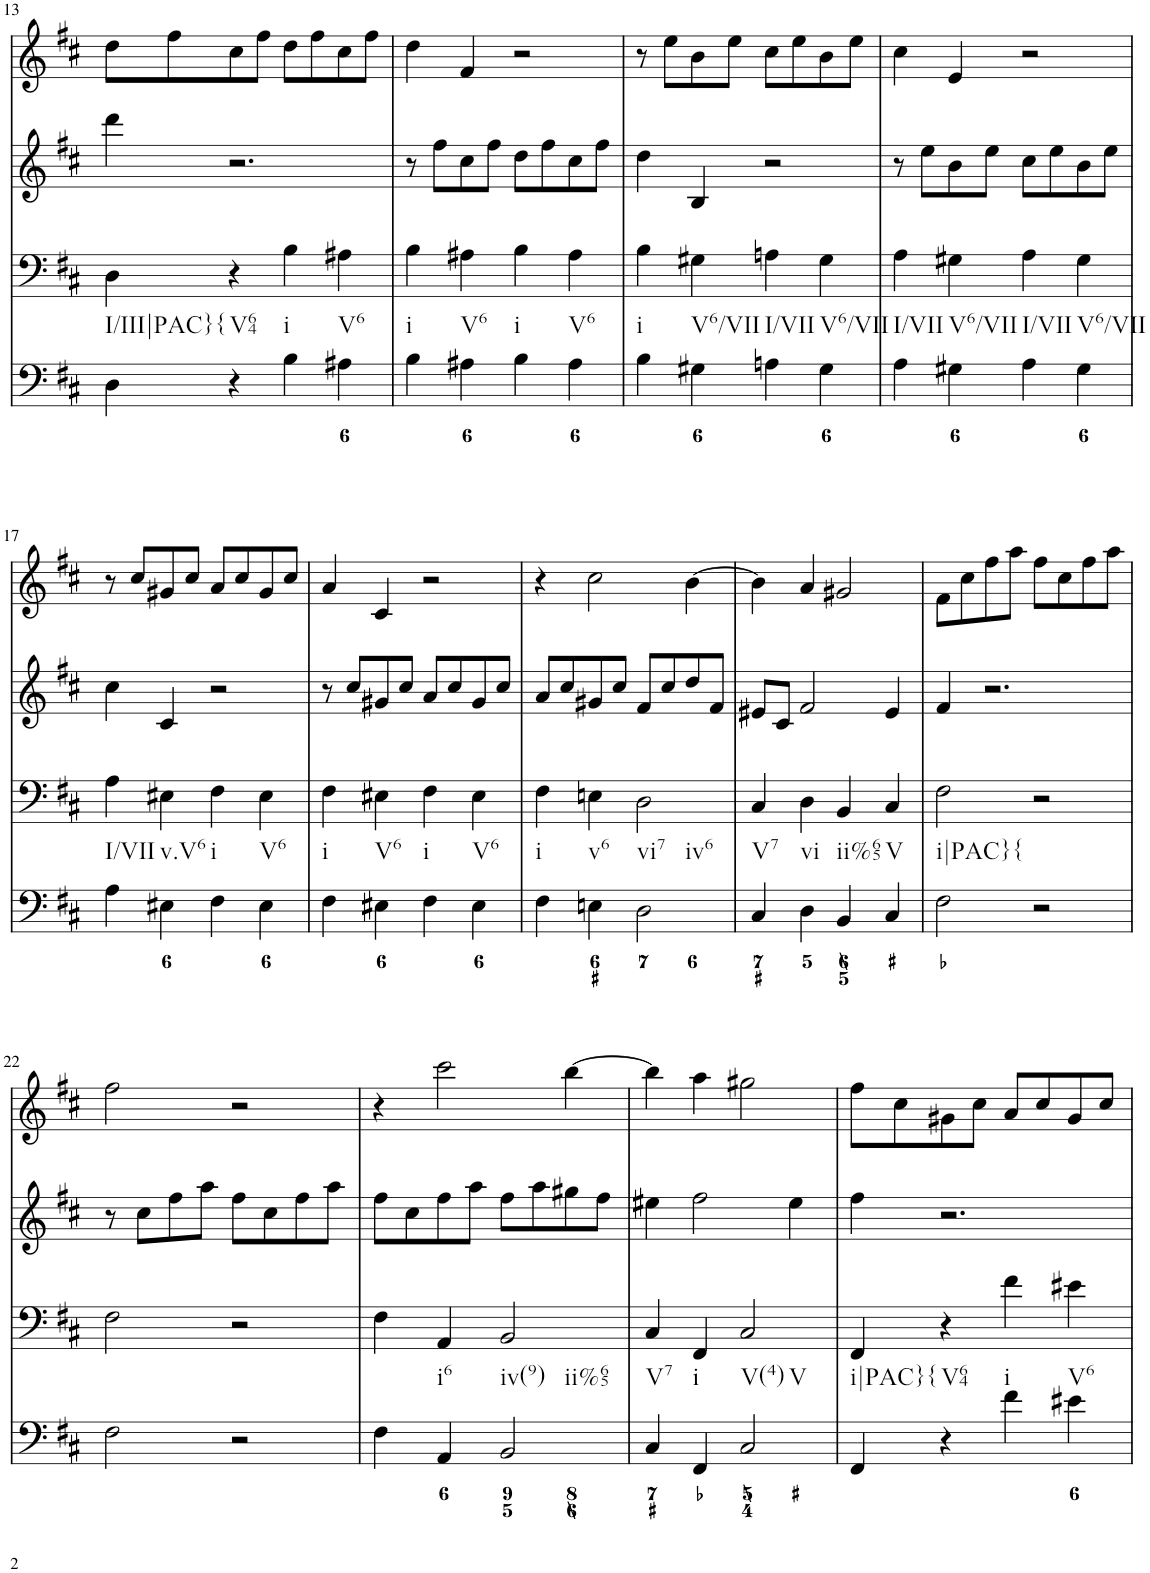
**kern	**kern	**kern	**kern
*part4	*part3	*part2	*part1
*staff4	*staff3	*staff2	*staff1
*I"Piano	*I"Piano	*I"Piano	*I"Piano
*I'Pno	*I'Pno	*I'Pno	*I'Pno
!!LO:PB:g=z
*clefF4	*clefF4	*clefG2	*clefG2
*k[f#c#]	*k[f#c#]	*k[f#c#]	*k[f#c#]
*b:	*b:	*b:	*b:
*M2/2	*M2/2	*M2/2	*M2/2
*met(c|)	*met(c|)	*met(c|)	*met(c|)
=13	=13	=13	=13
!	!LO:TX:b:t=I/III|PAC}{	!	!
4D\	4D\	4ddd\	8dd\L
.	.	.	8ff#\
!	!LO:TX:b:t=V64	!	!
4r	4r	2.r	8cc#\
.	.	.	8ff#\J
!	!LO:TX:b:t=i	!	!
4B\	4B\	.	8dd\L
.	.	.	8ff#\
!	!LO:TX:b:t=V6	!	!
4A#X\	4A#X\	.	8cc#\
.	.	.	8ff#\J
=14	=14	=14	=14
!	!LO:TX:b:t=i	!	!
4B\	4B\	8r	4dd\
.	.	8ff#\L	.
!	!LO:TX:b:t=V6	!	!
4A#X\	4A#X\	8cc#\	4f#/
.	.	8ff#\J	.
!	!LO:TX:b:t=i	!	!
4B\	4B\	8dd\L	2r
.	.	8ff#\	.
!	!LO:TX:b:t=V6	!	!
4A#\	4A#\	8cc#\	.
.	.	8ff#\J	.
=15	=15	=15	=15
!	!LO:TX:b:t=i	!	!
4B\	4B\	4dd\	8r
.	.	.	8ee\L
!	!LO:TX:b:t=V6/VII	!	!
4G#X\	4G#X\	4B/	8b\
.	.	.	8ee\J
!	!LO:TX:b:t=I/VII	!	!
4An\	4An\	2r	8cc#\L
.	.	.	8ee\
!	!LO:TX:b:t=V6/VII	!	!
4G#\	4G#\	.	8b\
.	.	.	8ee\J
=16	=16	=16	=16
!	!LO:TX:b:t=I/VII	!	!
4A\	4A\	8r	4cc#\
.	.	8ee\L	.
!	!LO:TX:b:t=V6/VII	!	!
4G#X\	4G#X\	8b\	4e/
.	.	8ee\J	.
!	!LO:TX:b:t=I/VII	!	!
4A\	4A\	8cc#\L	2r
.	.	8ee\	.
!	!LO:TX:b:t=V6/VII	!	!
4G#\	4G#\	8b\	.
.	.	8ee\J	.
!!LO:LB:g=z
=17	=17	=17	=17
!	!LO:TX:b:t=I/VII	!	!
4A\	4A\	4cc#\	8r
.	.	.	8cc#/L
!	!LO:TX:b:t=v.V6	!	!
4E#X\	4E#X\	4c#/	8g#X/
.	.	.	8cc#/J
!	!LO:TX:b:t=i	!	!
4F#\	4F#\	2r	8a/L
.	.	.	8cc#/
!	!LO:TX:b:t=V6	!	!
4E#\	4E#\	.	8g#/
.	.	.	8cc#/J
=18	=18	=18	=18
!	!LO:TX:b:t=i	!	!
4F#\	4F#\	8r	4a/
.	.	8cc#/L	.
!	!LO:TX:b:t=V6	!	!
4E#X\	4E#X\	8g#X/	4c#/
.	.	8cc#/J	.
!	!LO:TX:b:t=i	!	!
4F#\	4F#\	8a/L	2r
.	.	8cc#/	.
!	!LO:TX:b:t=V6	!	!
4E#\	4E#\	8g#/	.
.	.	8cc#/J	.
=19	=19	=19	=19
!	!LO:TX:b:t=i	!	!
4F#\	4F#\	8a/L	4r
.	.	8cc#/	.
!	!LO:TX:b:t=v6	!	!
4En\	4En\	8g#X/	2cc#\
.	.	8cc#/J	.
!	!LO:TX:b:t=vi7	!	!
!	!LO:TX:b:t=iv6	!	!
2D\	2D\	8f#/L	.
.	.	8cc#/	.
.	.	8dd/	[4b\
.	.	8f#/J	.
=20	=20	=20	=20
!	!LO:TX:b:t=V7	!	!
4C#/	4C#/	8e#X/L	4b\]
.	.	8c#/J	.
!	!LO:TX:b:t=vi	!	!
4D\	4D\	2f#/	4a/
!	!LO:TX:b:t=ii%65	!	!
4BB/	4BB/	.	2g#X/
!	!LO:TX:b:t=V	!	!
4C#/	4C#/	4e#/	.
=21	=21	=21	=21
!	!LO:TX:b:t=i|PAC}{	!	!
2F#\	2F#\	4f#/	8f#\L
.	.	.	8cc#\
.	.	2.r	8ff#\
.	.	.	8aa\J
2r	2r	.	8ff#\L
.	.	.	8cc#\
.	.	.	8ff#\
.	.	.	8aa\J
!!LO:LB:g=z
=22	=22	=22	=22
2F#\	2F#\	8r	2ff#\
.	.	8cc#\L	.
.	.	8ff#\	.
.	.	8aa\J	.
2r	2r	8ff#\L	2r
.	.	8cc#\	.
.	.	8ff#\	.
.	.	8aa\J	.
=23	=23	=23	=23
4F#\	4F#\	8ff#\L	4r
.	.	8cc#\	.
!	!LO:TX:b:t=i6	!	!
4AA/	4AA/	8ff#\	2ccc#\
.	.	8aa\J	.
!	!LO:TX:b:t=iv(9)	!	!
!	!LO:TX:b:t=ii%65	!	!
2BB/	2BB/	8ff#\L	.
.	.	8aa\	.
.	.	8gg#X\	[4bb\
.	.	8ff#\J	.
=24	=24	=24	=24
!	!LO:TX:b:t=V7	!	!
4C#/	4C#/	4ee#X\	4bb\]
!	!LO:TX:b:t=i	!	!
4FF#/	4FF#/	2ff#\	4aa\
!	!LO:TX:b:t=V(4)	!	!
!	!LO:TX:b:t=V	!	!
2C#/	2C#/	.	2gg#X\
.	.	4ee#\	.
=25	=25	=25	=25
!	!LO:TX:b:t=i|PAC}{	!	!
4FF#/	4FF#/	4ff#\	8ff#\L
.	.	.	8cc#\
!	!LO:TX:b:t=V64	!	!
4r	4r	2.r	8g#X\
.	.	.	8cc#\J
!	!LO:TX:b:t=i	!	!
4f#\	4f#\	.	8a/L
.	.	.	8cc#/
!	!LO:TX:b:t=V6	!	!
4e#X\	4e#X\	.	8g#/
.	.	.	8cc#/J
=	=	=	=
*-	*-	*-	*-
